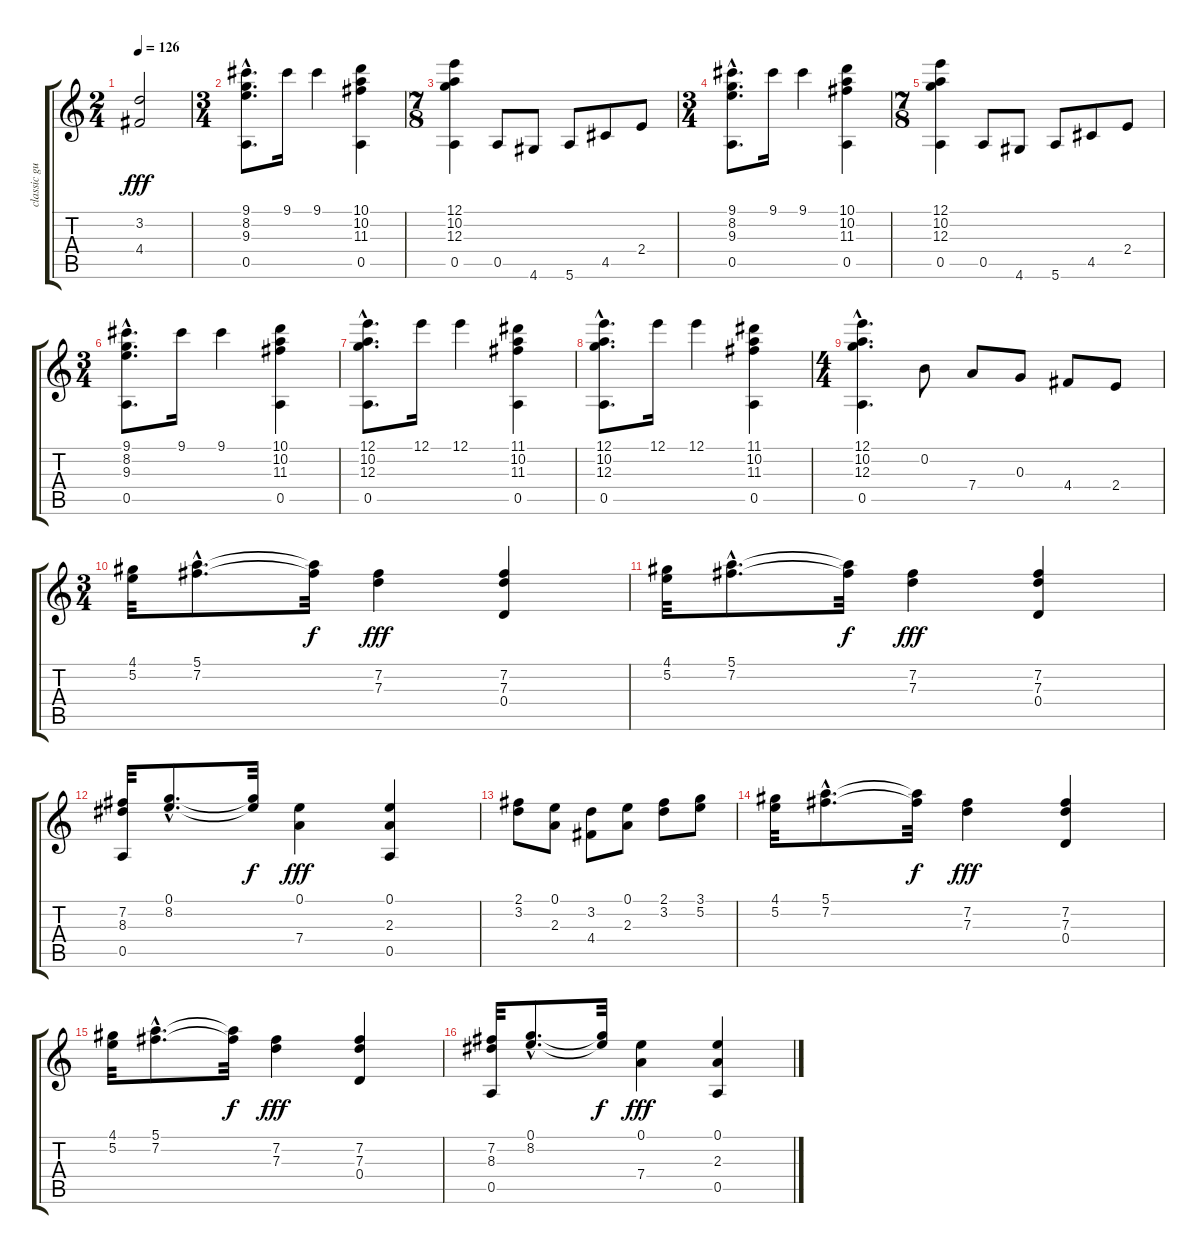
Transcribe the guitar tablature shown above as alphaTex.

\track ("classic guitar" "classic gu") {instrument acousticguitarnylon}
\staff {score tabs}
\tuning (E4 B3 G3 D3 A2 E2) {hide}
\ts (2 4)
\tempo 126
\clef g2
\ks c
(3.2 4.4).2{dy fff} |
\ts (3 4)
(9.1{hac} 8.2{hac} 9.3{hac} 0.5).8{d} 9.1.16 9.1.4 (10.1 10.2 11.3 0.5).4 |
\ts (7 8)
(12.1 10.2 12.3 0.5).4 0.5.8 4.6.8 5.6.8 4.5.8 2.4.8 |
\ts (3 4)
(9.1{hac} 8.2{hac} 9.3{hac} 0.5).8{d} 9.1.16 9.1.4 (10.1 10.2 11.3 0.5).4 |
\ts (7 8)
(12.1 10.2 12.3 0.5).4 0.5.8 4.6.8 5.6.8 4.5.8 2.4.8 |
\ts (3 4)
(9.1{hac} 8.2{hac} 9.3{hac} 0.5).8{d} 9.1.16 9.1.4 (10.1 10.2 11.3 0.5).4 |
(12.1{hac} 10.2{hac} 12.3{hac} 0.5).8{d} 12.1.16 12.1.4 (11.1 10.2 11.3 0.5).4 |
(12.1{hac} 10.2{hac} 12.3{hac} 0.5).8{d} 12.1.16 12.1.4 (11.1 10.2 11.3 0.5).4 |
\ts (4 4)
(12.1{hac} 10.2{hac} 12.3{hac} 0.5{hac}).4{d} 0.2.8 7.4.8 0.3.8 4.4.8 2.4.8 |
\ts (3 4)
(4.1 5.2).32 (5.1{hac} 7.2{hac}).8{d} (5.1{t} 7.2{t}).32{dy f} (7.2 7.3).4{dy fff} (7.2 7.3 0.4).4 |
(4.1 5.2).32 (5.1{hac} 7.2{hac}).8{d} (5.1{t} 7.2{t}).32{dy f} (7.2 7.3).4{dy fff} (7.2 7.3 0.4).4 |
(7.2 8.3 0.5).32 (0.1{hac} 8.2{hac}).8{d} (0.1{t} 8.2{t}).32{dy f} (0.1 7.4).4{dy fff} (0.1 2.3 0.5).4 |
(2.1 3.2).8 (0.1 2.3).8 (3.2 4.4).8 (0.1 2.3).8 (2.1 3.2).8 (3.1 5.2).8 |
(4.1 5.2).32 (5.1{hac} 7.2{hac}).8{d} (5.1{t} 7.2{t}).32{dy f} (7.2 7.3).4{dy fff} (7.2 7.3 0.4).4 |
(4.1 5.2).32 (5.1{hac} 7.2{hac}).8{d} (5.1{t} 7.2{t}).32{dy f} (7.2 7.3).4{dy fff} (7.2 7.3 0.4).4 |
(7.2 8.3 0.5).32 (0.1{hac} 8.2{hac}).8{d} (0.1{t} 8.2{t}).32{dy f} (0.1 7.4).4{dy fff} (0.1 2.3 0.5).4
